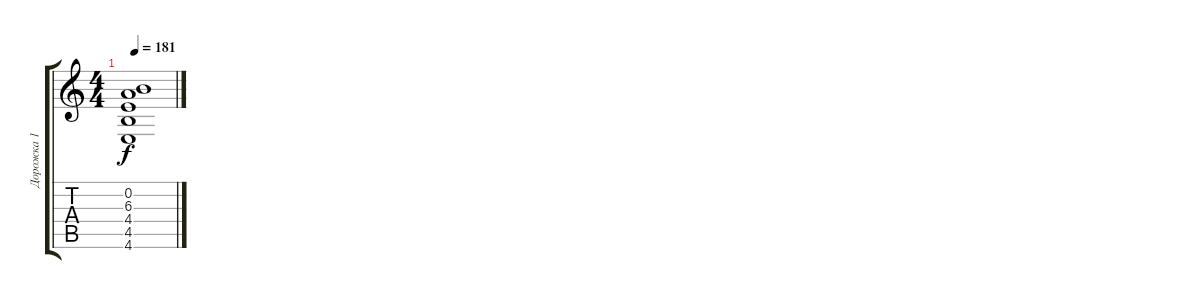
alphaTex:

\track ("Дорожка 1" "Дорожка 1") {instrument distortionguitar}
\staff {score tabs}
\tuning (D4 A3 F3 C3 G2 C2) {hide}
\ts (4 4)
\tempo 181
\clef g2
\ks c
(0.2 6.3{t} 4.4{t} 4.5{t} 4.6{t}).1{dy f}
